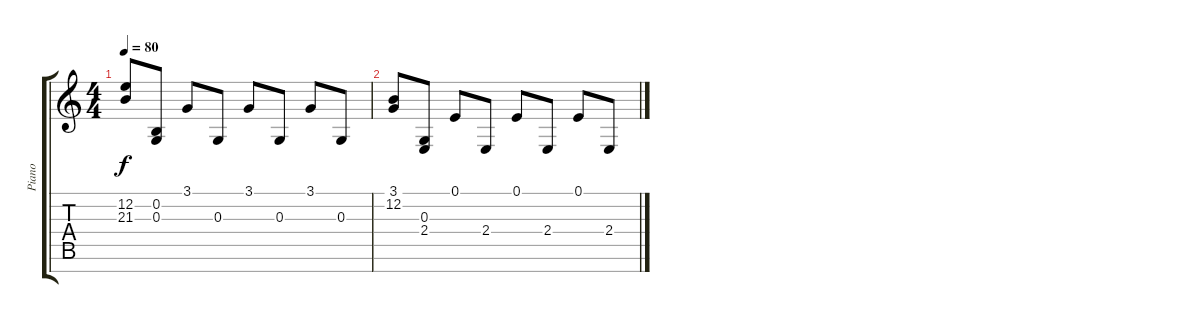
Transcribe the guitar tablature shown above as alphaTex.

\track ("Piano" "Piano") {instrument brightacousticpiano}
\staff {score tabs}
\tuning (E4 B3 G3 D3 A2 E2 B1) {hide}
\ts (4 4)
\tempo 80
\clef g2
\ks c
(12.2 21.3).8{dy f} (0.2 0.3).8 3.1.8 0.3.8 3.1.8 0.3.8 3.1.8 0.3.8 |
(3.1 12.2).8 (0.3 2.4).8 0.1.8 2.4.8 0.1.8 2.4.8 0.1.8 2.4.8
